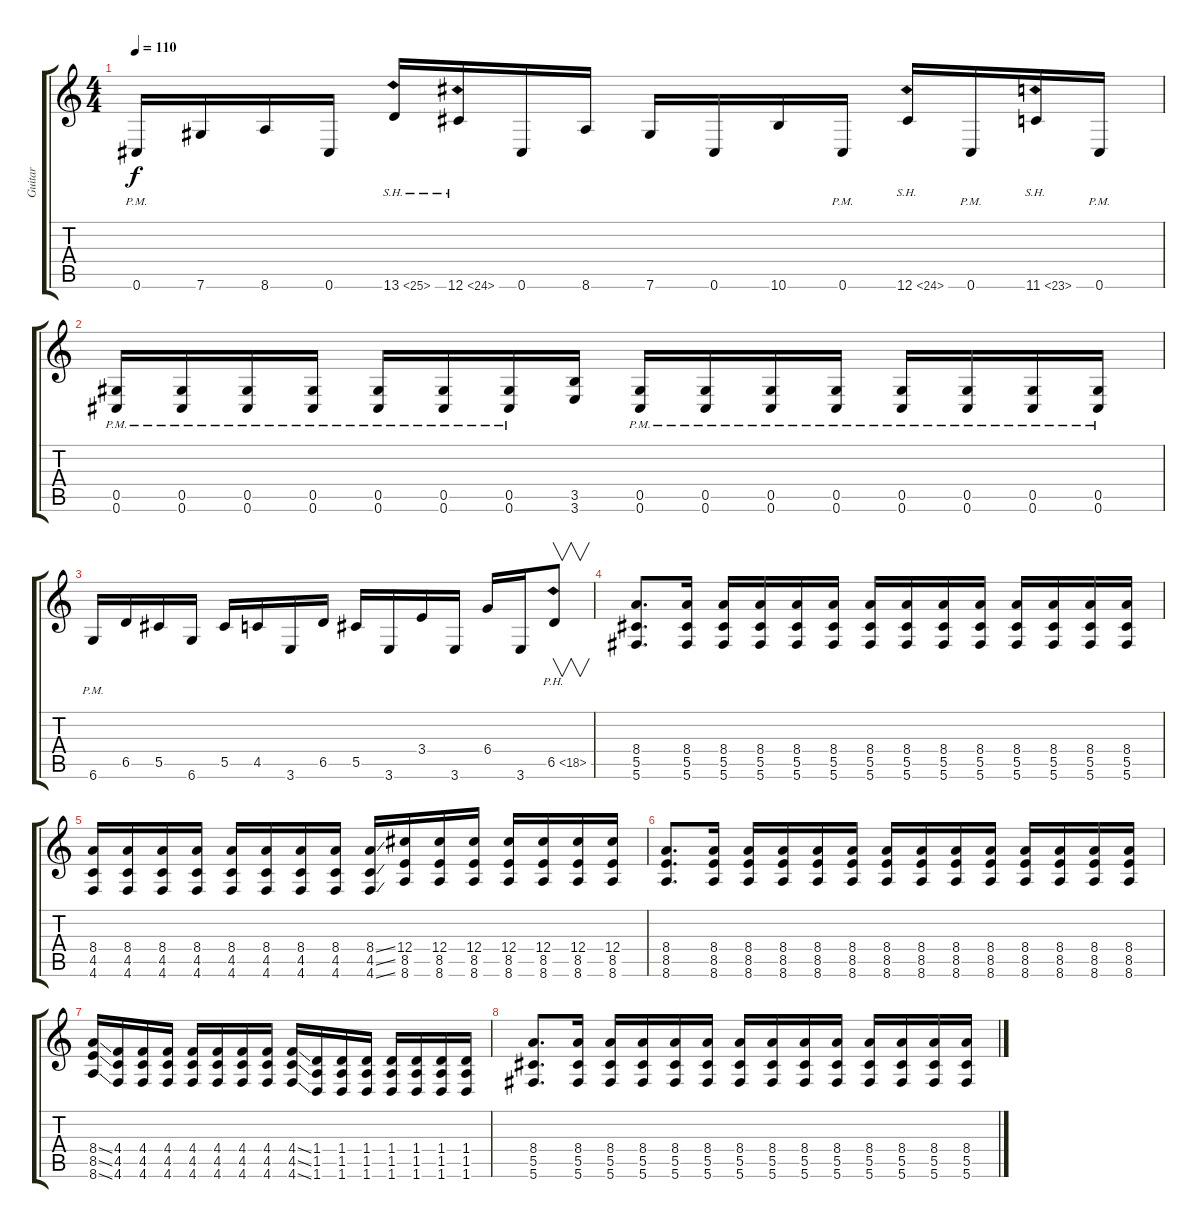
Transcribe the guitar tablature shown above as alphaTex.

\track ("Guitar" "Guitar") {instrument distortionguitar}
\staff {score tabs}
\tuning (Eb4 Bb3 Gb3 Db3 Ab2 Db2) {hide}
\ts (4 4)
\tempo 110
\clef g2
\ks c
0.6{pm}.16{dy f} 7.6.16 8.6.16 0.6.16 13.6{sh 12}.16 12.6{sh 12}.16 0.6.16 8.6.16 7.6.16 0.6.16 10.6.16 0.6{pm}.16 12.6{sh 12}.16 0.6{pm}.16 11.6{sh 12}.16 0.6{pm}.16 |
(0.5{pm} 0.6{pm}).16 (0.5{pm} 0.6{pm}).16 (0.5{pm} 0.6{pm}).16 (0.5{pm} 0.6{pm}).16 (0.5{pm} 0.6{pm}).16 (0.5{pm} 0.6{pm}).16 (0.5{pm} 0.6{pm}).16 (3.5 3.6).16 (0.5{pm} 0.6{pm}).16 (0.5{pm} 0.6{pm}).16 (0.5{pm} 0.6{pm}).16 (0.5{pm} 0.6{pm}).16 (0.5{pm} 0.6{pm}).16 (0.5{pm} 0.6{pm}).16 (0.5{pm} 0.6{pm}).16 (0.5{pm} 0.6{pm}).16 |
6.6{pm}.16 6.5.16 5.5.16 6.6.16 5.5.16 4.5.16 3.6.16 6.5.16 5.5.16 3.6.16 3.4.16 3.6.16 6.4.16 3.6.16 6.5{ph 12}.8{v} |
(8.4 5.5 5.6).8{d} (8.4 5.5 5.6).16 (8.4 5.5 5.6).16 (8.4 5.5 5.6).16 (8.4 5.5 5.6).16 (8.4 5.5 5.6).16 (8.4 5.5 5.6).16 (8.4 5.5 5.6).16 (8.4 5.5 5.6).16 (8.4 5.5 5.6).16 (8.4 5.5 5.6).16 (8.4 5.5 5.6).16 (8.4 5.5 5.6).16 (8.4 5.5 5.6).16 |
(8.4 4.5 4.6).16 (8.4 4.5 4.6).16 (8.4 4.5 4.6).16 (8.4 4.5 4.6).16 (8.4 4.5 4.6).16 (8.4 4.5 4.6).16 (8.4 4.5 4.6).16 (8.4 4.5 4.6).16 (8.4{ss} 4.5{ss} 4.6{ss}).16 (12.4 8.5 8.6).16 (12.4 8.5 8.6).16 (12.4 8.5 8.6).16 (12.4 8.5 8.6).16 (12.4 8.5 8.6).16 (12.4 8.5 8.6).16 (12.4 8.5 8.6).16 |
(8.4 8.5 8.6).8{d} (8.4 8.5 8.6).16 (8.4 8.5 8.6).16 (8.4 8.5 8.6).16 (8.4 8.5 8.6).16 (8.4 8.5 8.6).16 (8.4 8.5 8.6).16 (8.4 8.5 8.6).16 (8.4 8.5 8.6).16 (8.4 8.5 8.6).16 (8.4 8.5 8.6).16 (8.4 8.5 8.6).16 (8.4 8.5 8.6).16 (8.4 8.5 8.6).16 |
(8.4{ss} 8.5{ss} 8.6{ss}).16 (4.4 4.5 4.6).16 (4.4 4.5 4.6).16 (4.4 4.5 4.6).16 (4.4 4.5 4.6).16 (4.4 4.5 4.6).16 (4.4 4.5 4.6).16 (4.4 4.5 4.6).16 (4.4{ss} 4.5{ss} 4.6{ss}).16 (1.4 1.5 1.6).16 (1.4 1.5 1.6).16 (1.4 1.5 1.6).16 (1.4 1.5 1.6).16 (1.4 1.5 1.6).16 (1.4 1.5 1.6).16 (1.4 1.5 1.6).16 |
(8.4 5.5 5.6).8{d} (8.4 5.5 5.6).16 (8.4 5.5 5.6).16 (8.4 5.5 5.6).16 (8.4 5.5 5.6).16 (8.4 5.5 5.6).16 (8.4 5.5 5.6).16 (8.4 5.5 5.6).16 (8.4 5.5 5.6).16 (8.4 5.5 5.6).16 (8.4 5.5 5.6).16 (8.4 5.5 5.6).16 (8.4 5.5 5.6).16 (8.4 5.5 5.6).16
